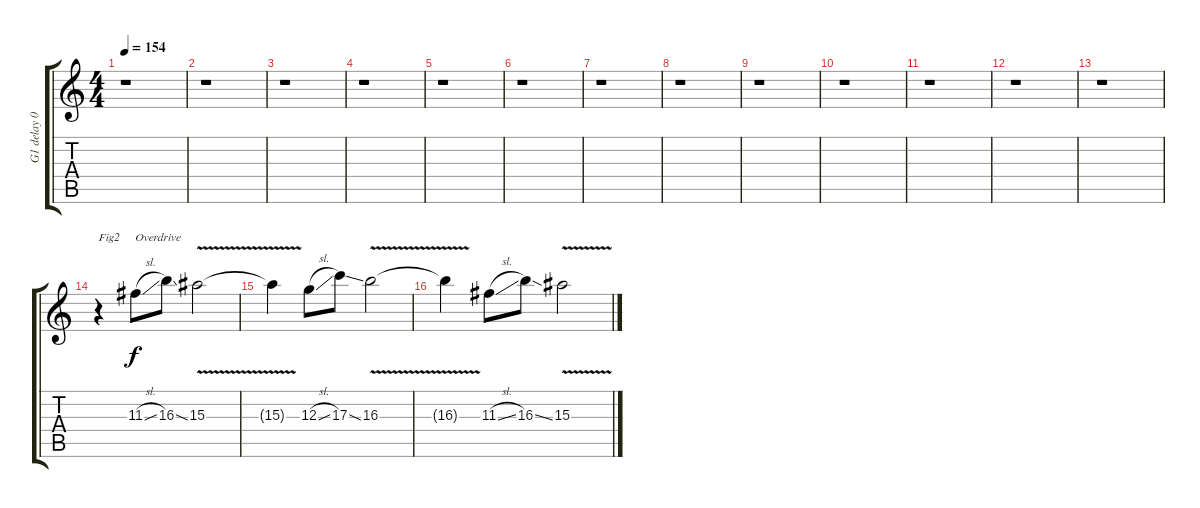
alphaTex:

\track ("G1 delay 0.779" "G1 delay 0") {instrument overdrivenguitar}
\staff {score tabs}
\tuning (E4 B3 G3 D3 A2 E2) {hide}
\ts (4 4)
\tempo 154
\clef g2
\ks c
r.1{dy f} |
r.1 |
r.1 |
r.1 |
r.1 |
r.1 |
r.1 |
r.1 |
r.1 |
r.1 |
r.1 |
r.1 |
r.1 |
r.4{txt "Fig2"} 11.3{sl}.8{txt "Overdrive"} 16.3{ss}.8 15.3{v}.2 |
15.3{t}.4 12.3{sl}.8 17.3{ss}.8 16.3{v}.2 |
16.3{t}.4 11.3{sl}.8 16.3{ss}.8 15.3{v}.2
